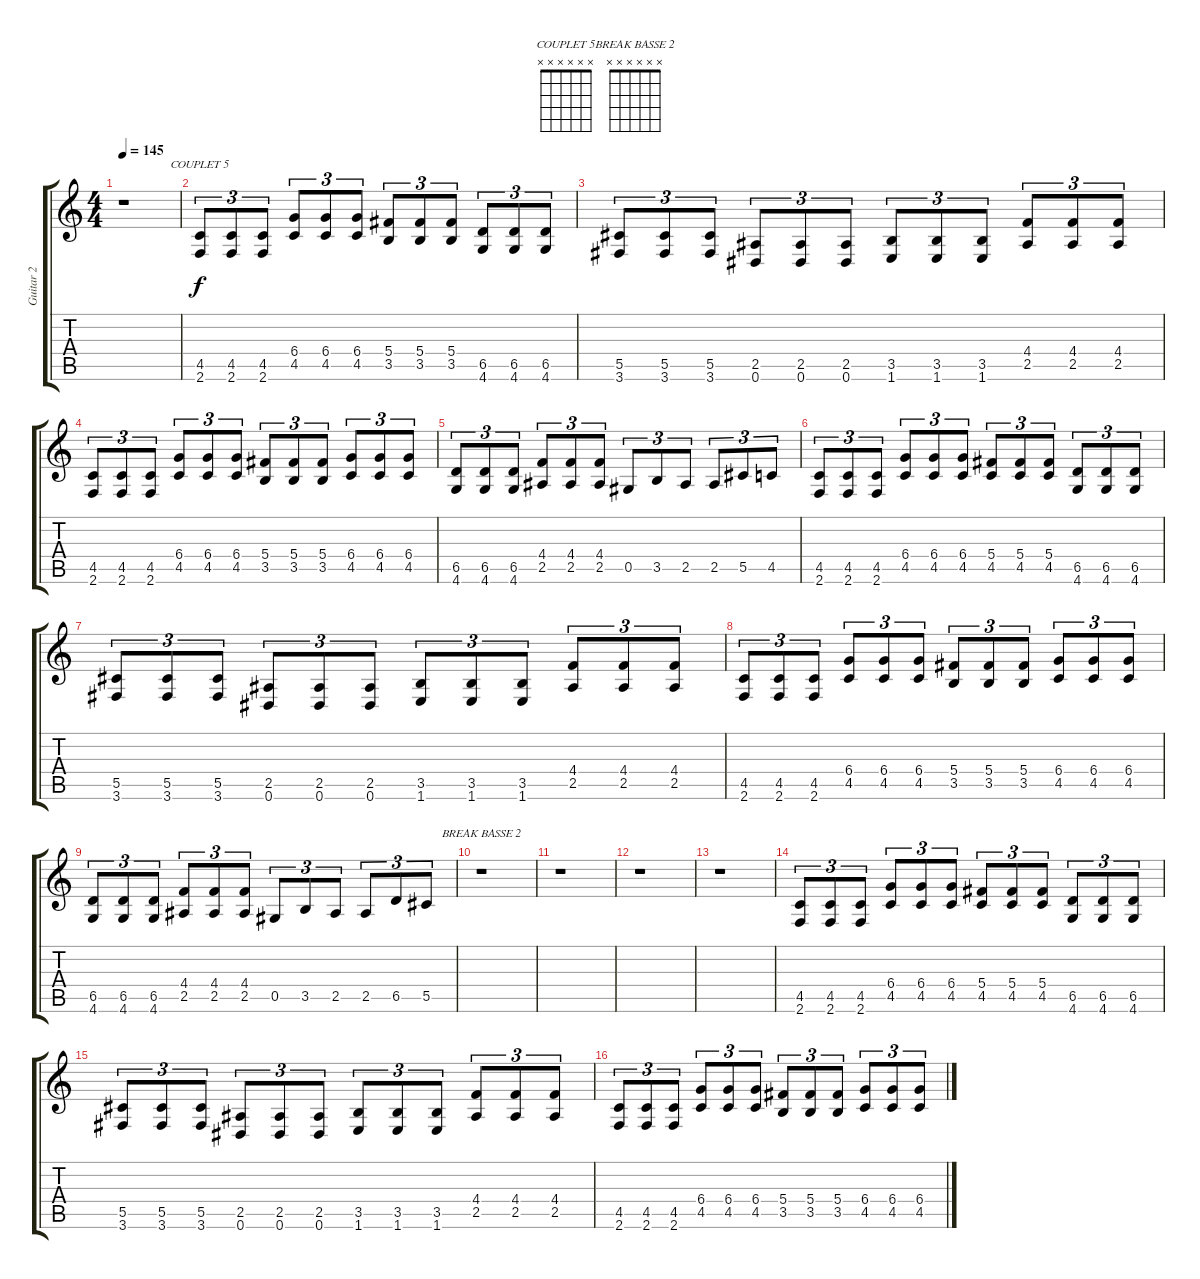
\track ("Guitar 2" "Guitar 2") {instrument distortionguitar}
\staff {score tabs}
\tuning (Eb4 Bb3 Gb3 Db3 Ab2 Eb2) {hide}
\chord ("COUPLET 5" x x x x x x) {firstfret 0}
\chord ("BREAK BASSE 2" x x x x x x) {firstfret 0}
\ts (4 4)
\tempo 145
\clef g2
\ks c
r.1{dy f} |
(4.5 2.6).8{tu (3 2) ch "COUPLET 5"} (4.5 2.6).8{tu (3 2)} (4.5 2.6).8{tu (3 2)} (6.4 4.5).8{tu (3 2)} (6.4 4.5).8{tu (3 2)} (6.4 4.5).8{tu (3 2)} (5.4 3.5).8{tu (3 2)} (5.4 3.5).8{tu (3 2)} (5.4 3.5).8{tu (3 2)} (6.5 4.6).8{tu (3 2)} (6.5 4.6).8{tu (3 2)} (6.5 4.6).8{tu (3 2)} |
(5.5 3.6).8{tu (3 2)} (5.5 3.6).8{tu (3 2)} (5.5 3.6).8{tu (3 2)} (2.5 0.6).8{tu (3 2)} (2.5 0.6).8{tu (3 2)} (2.5 0.6).8{tu (3 2)} (3.5 1.6).8{tu (3 2)} (3.5 1.6).8{tu (3 2)} (3.5 1.6).8{tu (3 2)} (4.4 2.5).8{tu (3 2)} (4.4 2.5).8{tu (3 2)} (4.4 2.5).8{tu (3 2)} |
(4.5 2.6).8{tu (3 2)} (4.5 2.6).8{tu (3 2)} (4.5 2.6).8{tu (3 2)} (6.4 4.5).8{tu (3 2)} (6.4 4.5).8{tu (3 2)} (6.4 4.5).8{tu (3 2)} (5.4 3.5).8{tu (3 2)} (5.4 3.5).8{tu (3 2)} (5.4 3.5).8{tu (3 2)} (6.4 4.5).8{tu (3 2)} (6.4 4.5).8{tu (3 2)} (6.4 4.5).8{tu (3 2)} |
(6.5 4.6).8{tu (3 2)} (6.5 4.6).8{tu (3 2)} (6.5 4.6).8{tu (3 2)} (4.4 2.5).8{tu (3 2)} (4.4 2.5).8{tu (3 2)} (4.4 2.5).8{tu (3 2)} 0.5.8{tu (3 2)} 3.5.8{tu (3 2)} 2.5.8{tu (3 2)} 2.5.8{tu (3 2)} 5.5.8{tu (3 2)} 4.5.8{tu (3 2)} |
(4.5 2.6).8{tu (3 2)} (4.5 2.6).8{tu (3 2)} (4.5 2.6).8{tu (3 2)} (6.4 4.5).8{tu (3 2)} (6.4 4.5).8{tu (3 2)} (6.4 4.5).8{tu (3 2)} (5.4 4.5).8{tu (3 2)} (5.4 4.5).8{tu (3 2)} (5.4 4.5).8{tu (3 2)} (6.5 4.6).8{tu (3 2)} (6.5 4.6).8{tu (3 2)} (6.5 4.6).8{tu (3 2)} |
(5.5 3.6).8{tu (3 2)} (5.5 3.6).8{tu (3 2)} (5.5 3.6).8{tu (3 2)} (2.5 0.6).8{tu (3 2)} (2.5 0.6).8{tu (3 2)} (2.5 0.6).8{tu (3 2)} (3.5 1.6).8{tu (3 2)} (3.5 1.6).8{tu (3 2)} (3.5 1.6).8{tu (3 2)} (4.4 2.5).8{tu (3 2)} (4.4 2.5).8{tu (3 2)} (4.4 2.5).8{tu (3 2)} |
(4.5 2.6).8{tu (3 2)} (4.5 2.6).8{tu (3 2)} (4.5 2.6).8{tu (3 2)} (6.4 4.5).8{tu (3 2)} (6.4 4.5).8{tu (3 2)} (6.4 4.5).8{tu (3 2)} (5.4 3.5).8{tu (3 2)} (5.4 3.5).8{tu (3 2)} (5.4 3.5).8{tu (3 2)} (6.4 4.5).8{tu (3 2)} (6.4 4.5).8{tu (3 2)} (6.4 4.5).8{tu (3 2)} |
(6.5 4.6).8{tu (3 2)} (6.5 4.6).8{tu (3 2)} (6.5 4.6).8{tu (3 2)} (4.4 2.5).8{tu (3 2)} (4.4 2.5).8{tu (3 2)} (4.4 2.5).8{tu (3 2)} 0.5.8{tu (3 2)} 3.5.8{tu (3 2)} 2.5.8{tu (3 2)} 2.5.8{tu (3 2)} 6.5.8{tu (3 2)} 5.5.8{tu (3 2)} |
r.1{ch "BREAK BASSE 2"} |
r.1 |
r.1 |
r.1 |
(4.5 2.6).8{tu (3 2)} (4.5 2.6).8{tu (3 2)} (4.5 2.6).8{tu (3 2)} (6.4 4.5).8{tu (3 2)} (6.4 4.5).8{tu (3 2)} (6.4 4.5).8{tu (3 2)} (5.4 4.5).8{tu (3 2)} (5.4 4.5).8{tu (3 2)} (5.4 4.5).8{tu (3 2)} (6.5 4.6).8{tu (3 2)} (6.5 4.6).8{tu (3 2)} (6.5 4.6).8{tu (3 2)} |
(5.5 3.6).8{tu (3 2)} (5.5 3.6).8{tu (3 2)} (5.5 3.6).8{tu (3 2)} (2.5 0.6).8{tu (3 2)} (2.5 0.6).8{tu (3 2)} (2.5 0.6).8{tu (3 2)} (3.5 1.6).8{tu (3 2)} (3.5 1.6).8{tu (3 2)} (3.5 1.6).8{tu (3 2)} (4.4 2.5).8{tu (3 2)} (4.4 2.5).8{tu (3 2)} (4.4 2.5).8{tu (3 2)} |
(4.5 2.6).8{tu (3 2)} (4.5 2.6).8{tu (3 2)} (4.5 2.6).8{tu (3 2)} (6.4 4.5).8{tu (3 2)} (6.4 4.5).8{tu (3 2)} (6.4 4.5).8{tu (3 2)} (5.4 3.5).8{tu (3 2)} (5.4 3.5).8{tu (3 2)} (5.4 3.5).8{tu (3 2)} (6.4 4.5).8{tu (3 2)} (6.4 4.5).8{tu (3 2)} (6.4 4.5).8{tu (3 2)}
